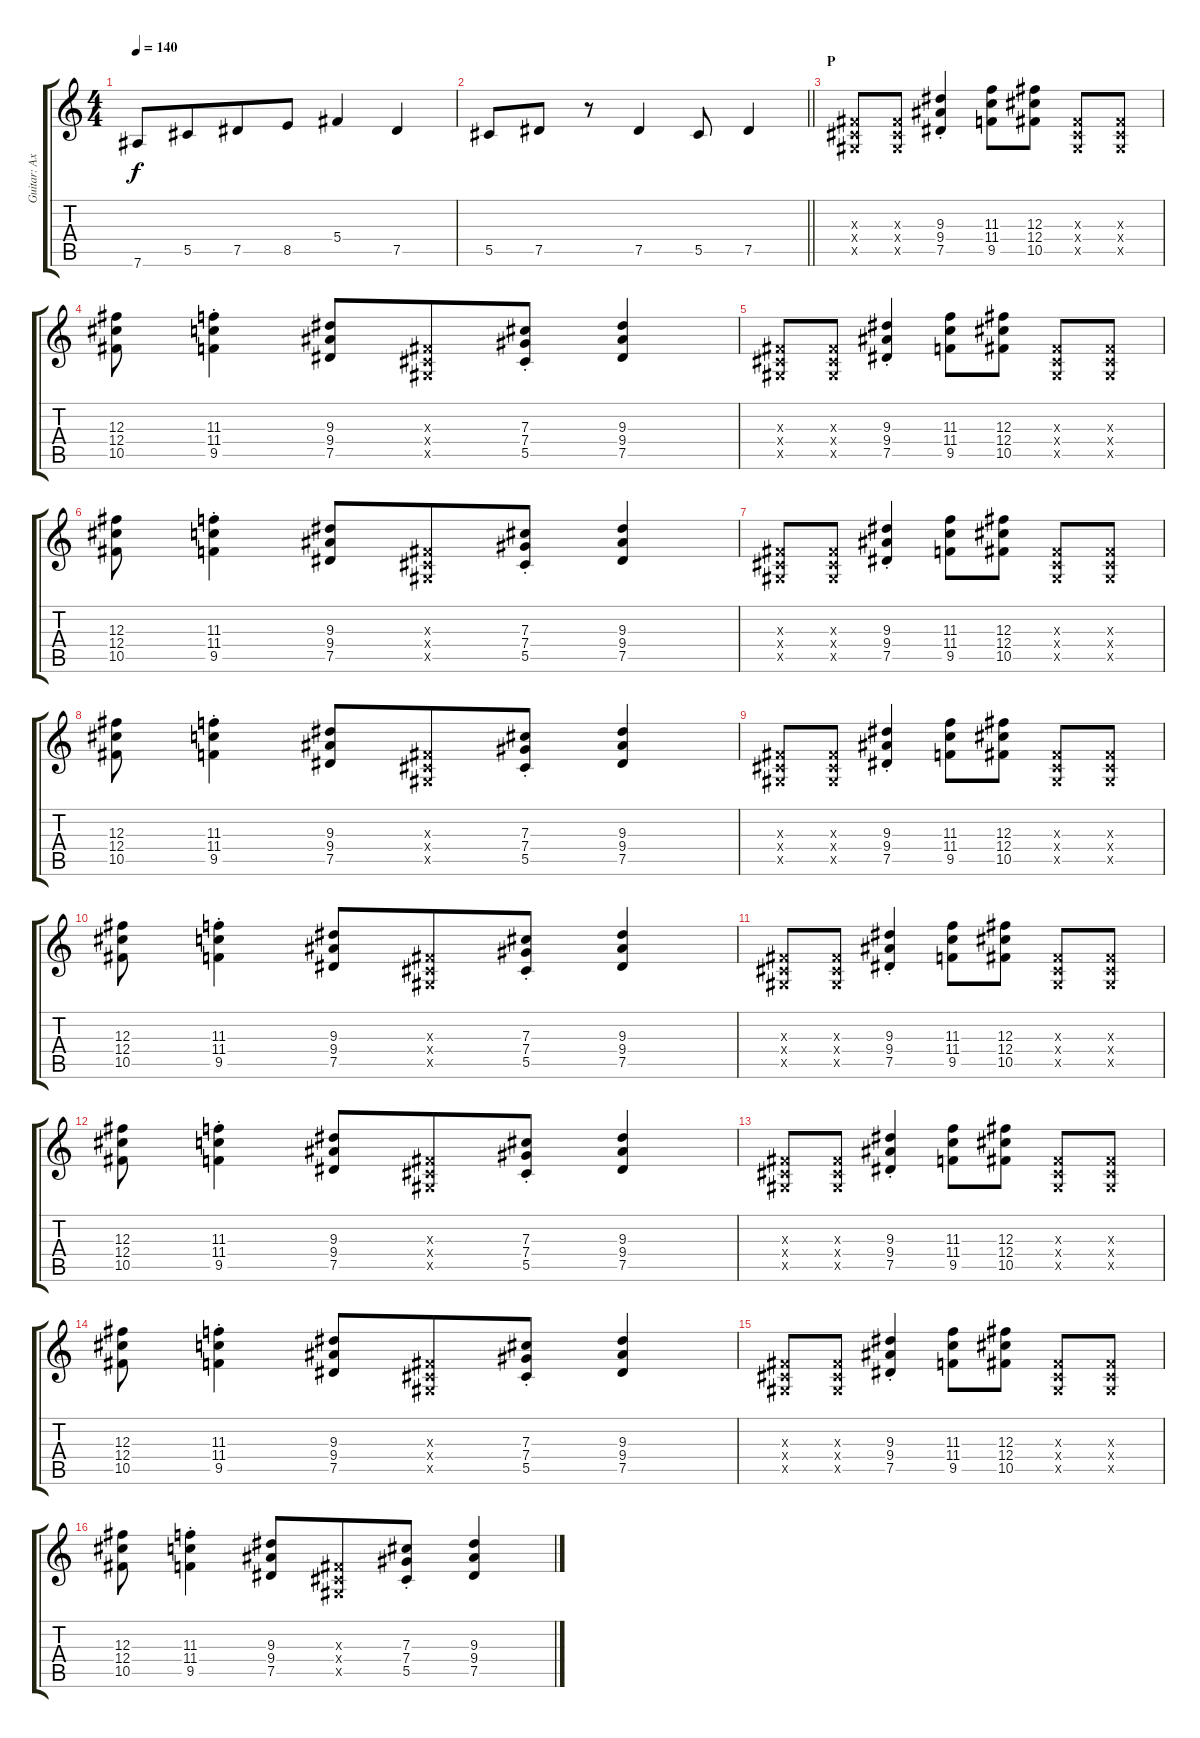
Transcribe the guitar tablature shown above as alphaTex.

\track ("Guitar: Axel" "Guitar: Ax") {instrument overdrivenguitar}
\staff {score tabs}
\tuning (Eb4 Bb3 Gb3 Db3 Ab2 Eb2) {hide}
\ts (4 4)
\tempo 140
\clef g2
\ks c
7.6.8{dy f beam merge} 5.5.8{beam merge} 7.5.8{beam merge} 8.5.8 5.4.4 7.5.4 |
\barLineRight lightlight
5.5.8{beam merge} 7.5.8 r.8 7.5.4 5.5.8 7.5.4 |
\section ("" "P")
(0.3{x} 0.4{x} 0.5{x}).8{beam merge} (0.3{x} 0.4{x} 0.5{x}).8 (9.3{st} 9.4{st} 7.5{st}).4 (11.3 11.4 9.5).8 (12.3 12.4 10.5).8 (0.3{x} 0.4{x} 0.5{x}).8{beam merge} (0.3{x} 0.4{x} 0.5{x}).8 |
(12.3 12.4 10.5).8 (11.3{st} 11.4{st} 9.5{st}).4 (9.3 9.4 7.5).8{beam merge} (0.3{x} 0.4{x} 0.5{x}).8 (7.3{st} 7.4{st} 5.5{st}).8 (9.3 9.4 7.5).4 |
(0.3{x} 0.4{x} 0.5{x}).8{beam merge} (0.3{x} 0.4{x} 0.5{x}).8 (9.3{st} 9.4{st} 7.5{st}).4 (11.3 11.4 9.5).8 (12.3 12.4 10.5).8 (0.3{x} 0.4{x} 0.5{x}).8{beam merge} (0.3{x} 0.4{x} 0.5{x}).8 |
(12.3 12.4 10.5).8 (11.3{st} 11.4{st} 9.5{st}).4 (9.3 9.4 7.5).8{beam merge} (0.3{x} 0.4{x} 0.5{x}).8 (7.3{st} 7.4{st} 5.5{st}).8 (9.3 9.4 7.5).4 |
(0.3{x} 0.4{x} 0.5{x}).8{beam merge} (0.3{x} 0.4{x} 0.5{x}).8 (9.3{st} 9.4{st} 7.5{st}).4 (11.3 11.4 9.5).8 (12.3 12.4 10.5).8 (0.3{x} 0.4{x} 0.5{x}).8{beam merge} (0.3{x} 0.4{x} 0.5{x}).8 |
(12.3 12.4 10.5).8 (11.3{st} 11.4{st} 9.5{st}).4 (9.3 9.4 7.5).8{beam merge} (0.3{x} 0.4{x} 0.5{x}).8 (7.3{st} 7.4{st} 5.5{st}).8 (9.3 9.4 7.5).4 |
(0.3{x} 0.4{x} 0.5{x}).8{beam merge} (0.3{x} 0.4{x} 0.5{x}).8 (9.3{st} 9.4{st} 7.5{st}).4 (11.3 11.4 9.5).8 (12.3 12.4 10.5).8 (0.3{x} 0.4{x} 0.5{x}).8{beam merge} (0.3{x} 0.4{x} 0.5{x}).8 |
(12.3 12.4 10.5).8 (11.3{st} 11.4{st} 9.5{st}).4 (9.3 9.4 7.5).8{beam merge} (0.3{x} 0.4{x} 0.5{x}).8 (7.3{st} 7.4{st} 5.5{st}).8 (9.3 9.4 7.5).4 |
(0.3{x} 0.4{x} 0.5{x}).8{beam merge} (0.3{x} 0.4{x} 0.5{x}).8 (9.3{st} 9.4{st} 7.5{st}).4 (11.3 11.4 9.5).8 (12.3 12.4 10.5).8 (0.3{x} 0.4{x} 0.5{x}).8{beam merge} (0.3{x} 0.4{x} 0.5{x}).8 |
(12.3 12.4 10.5).8 (11.3{st} 11.4{st} 9.5{st}).4 (9.3 9.4 7.5).8{beam merge} (0.3{x} 0.4{x} 0.5{x}).8 (7.3{st} 7.4{st} 5.5{st}).8 (9.3 9.4 7.5).4 |
(0.3{x} 0.4{x} 0.5{x}).8{beam merge} (0.3{x} 0.4{x} 0.5{x}).8 (9.3{st} 9.4{st} 7.5{st}).4 (11.3 11.4 9.5).8 (12.3 12.4 10.5).8 (0.3{x} 0.4{x} 0.5{x}).8{beam merge} (0.3{x} 0.4{x} 0.5{x}).8 |
(12.3 12.4 10.5).8 (11.3{st} 11.4{st} 9.5{st}).4 (9.3 9.4 7.5).8{beam merge} (0.3{x} 0.4{x} 0.5{x}).8 (7.3{st} 7.4{st} 5.5{st}).8 (9.3 9.4 7.5).4 |
(0.3{x} 0.4{x} 0.5{x}).8{beam merge} (0.3{x} 0.4{x} 0.5{x}).8 (9.3{st} 9.4{st} 7.5{st}).4 (11.3 11.4 9.5).8 (12.3 12.4 10.5).8 (0.3{x} 0.4{x} 0.5{x}).8{beam merge} (0.3{x} 0.4{x} 0.5{x}).8 |
(12.3 12.4 10.5).8 (11.3{st} 11.4{st} 9.5{st}).4 (9.3 9.4 7.5).8{beam merge} (0.3{x} 0.4{x} 0.5{x}).8 (7.3{st} 7.4{st} 5.5{st}).8 (9.3 9.4 7.5).4
